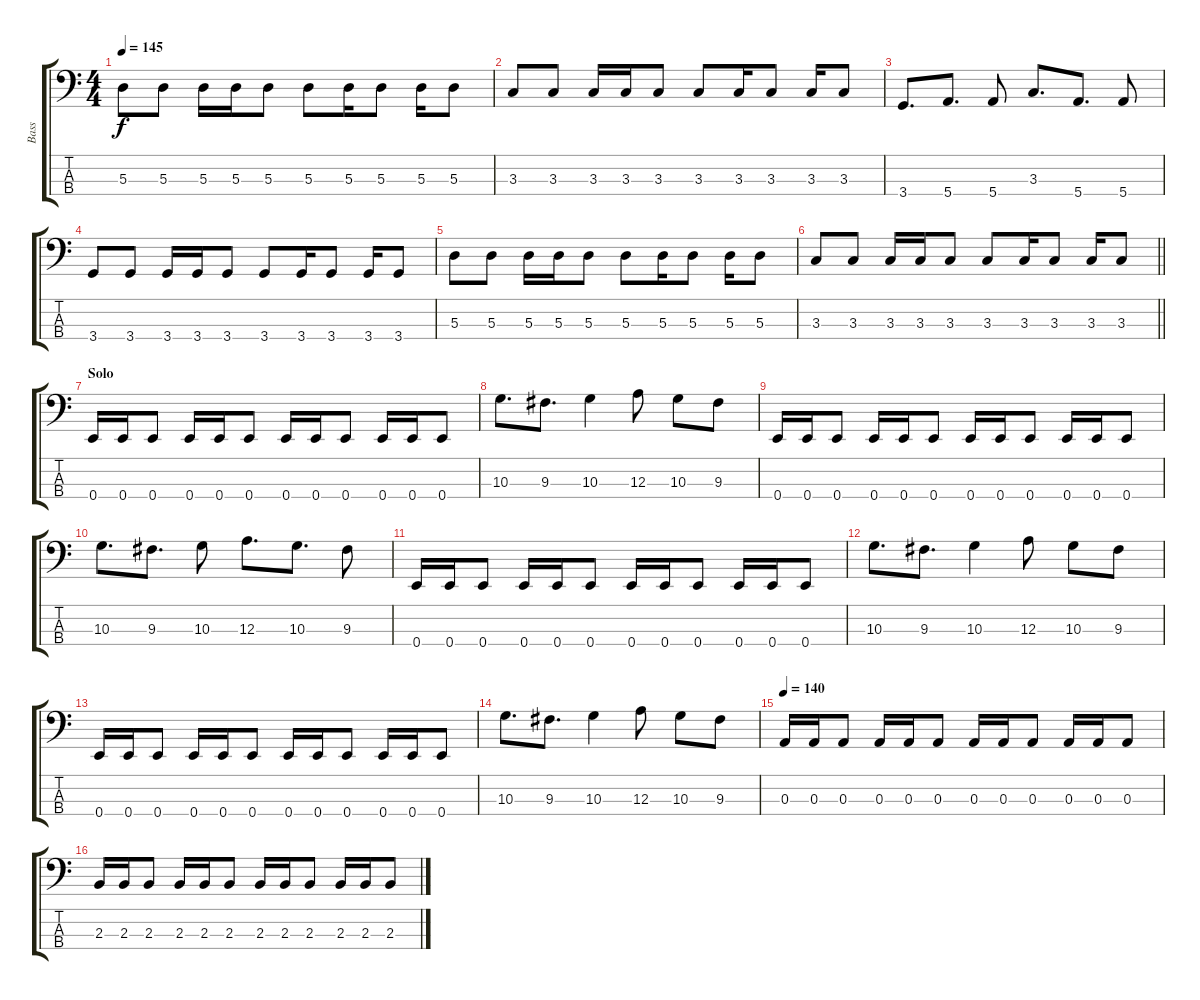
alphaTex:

\track ("Bass" "Bass") {instrument electricbassfinger}
\staff {score tabs}
\tuning (G2 D2 A1 E1) {hide}
\ts (4 4)
\tempo 145
\clef f4
\ks c
5.3.8{dy f} 5.3.8 5.3.16 5.3.16 5.3.8 5.3.8 5.3.16 5.3.8 5.3.16 5.3.8 |
3.3.8 3.3.8 3.3.16 3.3.16 3.3.8 3.3.8 3.3.16 3.3.8 3.3.16 3.3.8 |
3.4.8{d} 5.4.8{d} 5.4.8 3.3.8{d} 5.4.8{d} 5.4.8 |
3.4.8 3.4.8 3.4.16 3.4.16 3.4.8 3.4.8 3.4.16 3.4.8 3.4.16 3.4.8 |
5.3.8 5.3.8 5.3.16 5.3.16 5.3.8 5.3.8 5.3.16 5.3.8 5.3.16 5.3.8 |
\barLineRight lightlight
3.3.8 3.3.8 3.3.16 3.3.16 3.3.8 3.3.8 3.3.16 3.3.8 3.3.16 3.3.8 |
\section ("" "Solo")
0.4.16 0.4.16 0.4.8 0.4.16 0.4.16 0.4.8 0.4.16 0.4.16 0.4.8 0.4.16 0.4.16 0.4.8 |
10.3.8{d} 9.3.8{d} 10.3.4 12.3.8 10.3.8 9.3.8 |
0.4.16 0.4.16 0.4.8 0.4.16 0.4.16 0.4.8 0.4.16 0.4.16 0.4.8 0.4.16 0.4.16 0.4.8 |
10.3.8{d} 9.3.8{d} 10.3.8 12.3.8{d} 10.3.8{d} 9.3.8 |
0.4.16 0.4.16 0.4.8 0.4.16 0.4.16 0.4.8 0.4.16 0.4.16 0.4.8 0.4.16 0.4.16 0.4.8 |
10.3.8{d} 9.3.8{d} 10.3.4 12.3.8 10.3.8 9.3.8 |
0.4.16 0.4.16 0.4.8 0.4.16 0.4.16 0.4.8 0.4.16 0.4.16 0.4.8 0.4.16 0.4.16 0.4.8 |
10.3.8{d} 9.3.8{d} 10.3.4 12.3.8 10.3.8 9.3.8 |
\tempo 140
0.3.16 0.3.16 0.3.8 0.3.16 0.3.16 0.3.8 0.3.16 0.3.16 0.3.8 0.3.16 0.3.16 0.3.8 |
2.3.16 2.3.16 2.3.8 2.3.16 2.3.16 2.3.8 2.3.16 2.3.16 2.3.8 2.3.16 2.3.16 2.3.8
